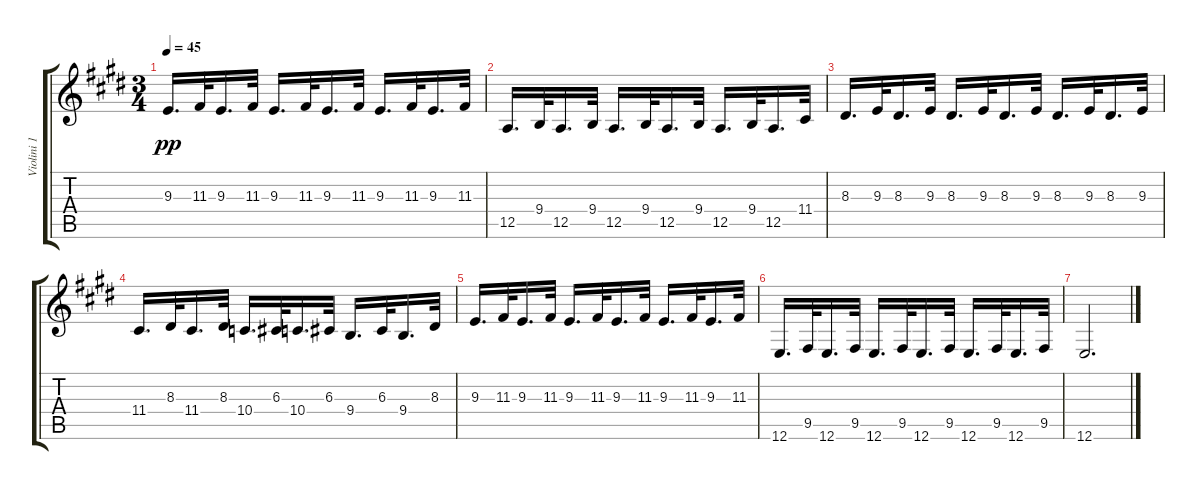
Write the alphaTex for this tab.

\track ("Violini 1" "Violini 1") {instrument violin}
\staff {score tabs}
\tuning (E4 B3 G3 D3 A2 E2) {hide}
\ts (3 4)
\tempo 45
\clef g2
\ks c#minor
9.3.16{d dy pp} 11.3.32 9.3.16{d} 11.3.32 9.3.16{d} 11.3.32 9.3.16{d} 11.3.32 9.3.16{d} 11.3.32 9.3.16{d} 11.3.32 |
\ks e
12.5.16{d} 9.4.32 12.5.16{d} 9.4.32 12.5.16{d} 9.4.32 12.5.16{d} 9.4.32 12.5.16{d} 9.4.32 12.5.16{d} 11.4.32 |
\ks c#minor
8.3.16{d} 9.3.32 8.3.16{d} 9.3.32 8.3.16{d} 9.3.32 8.3.16{d} 9.3.32 8.3.16{d} 9.3.32 8.3.16{d} 9.3.32 |
11.4.16{d} 8.3.32 11.4.16{d} 8.3.32 10.4.16{d} 6.3.32 10.4.16{d} 6.3.32 9.4.16{d} 6.3.32 9.4.16{d} 8.3.32 |
\ks e
9.3.16{d} 11.3.32 9.3.16{d} 11.3.32 9.3.16{d} 11.3.32 9.3.16{d} 11.3.32 9.3.16{d} 11.3.32 9.3.16{d} 11.3.32 |
\ks c#minor
12.6.16{d} 9.5.32 12.6.16{d} 9.5.32 12.6.16{d} 9.5.32 12.6.16{d} 9.5.32 12.6.16{d} 9.5.32 12.6.16{d} 9.5.32 |
12.6.2{d}
